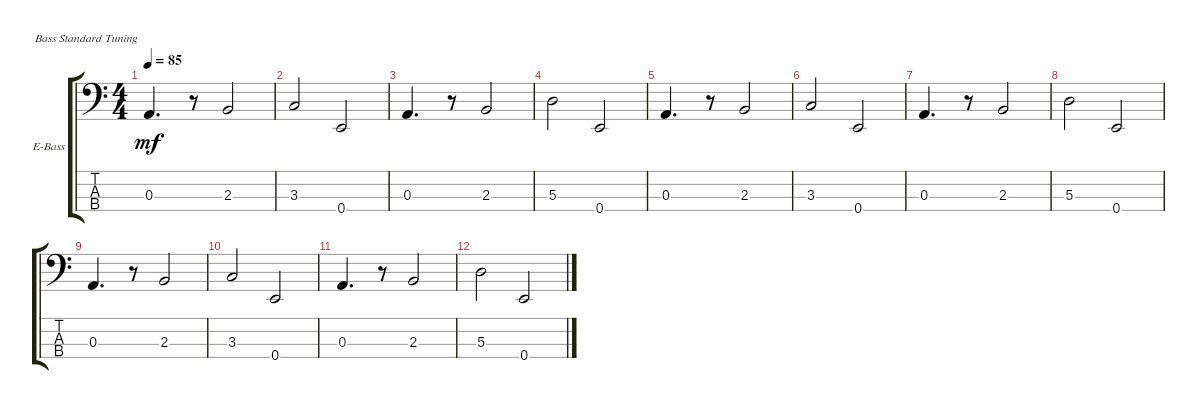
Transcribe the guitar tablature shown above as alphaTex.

\defaultSystemsLayout 4
\bracketExtendMode groupsimilarinstruments
\firstSystemTrackNameOrientation horizontal
\otherSystemsTrackNameOrientation horizontal
\track ("Electric Bass" "E-Bass") {instrument electricbassfinger}
\staff {score tabs}
\tuning (G2 D2 A1 E1)
\ts (4 4)
\tempo 85
\clef f4
\scale
0.487395
\ks c
0.3.4{d dy mf instrument electricbassfinger} r.8 2.3.2 |
\scale
0.256303 3.3.2 0.4.2 |
\scale
0.256303 0.3.4{d} r.8 2.3.2 |
5.3.2 0.4.2 |
0.3.4{d} r.8 2.3.2 |
3.3.2 0.4.2 |
0.3.4{d} r.8 2.3.2 |
5.3.2 0.4.2 |
0.3.4{d} r.8 2.3.2 |
3.3.2 0.4.2 |
0.3.4{d} r.8 2.3.2 |
5.3.2 0.4.2
